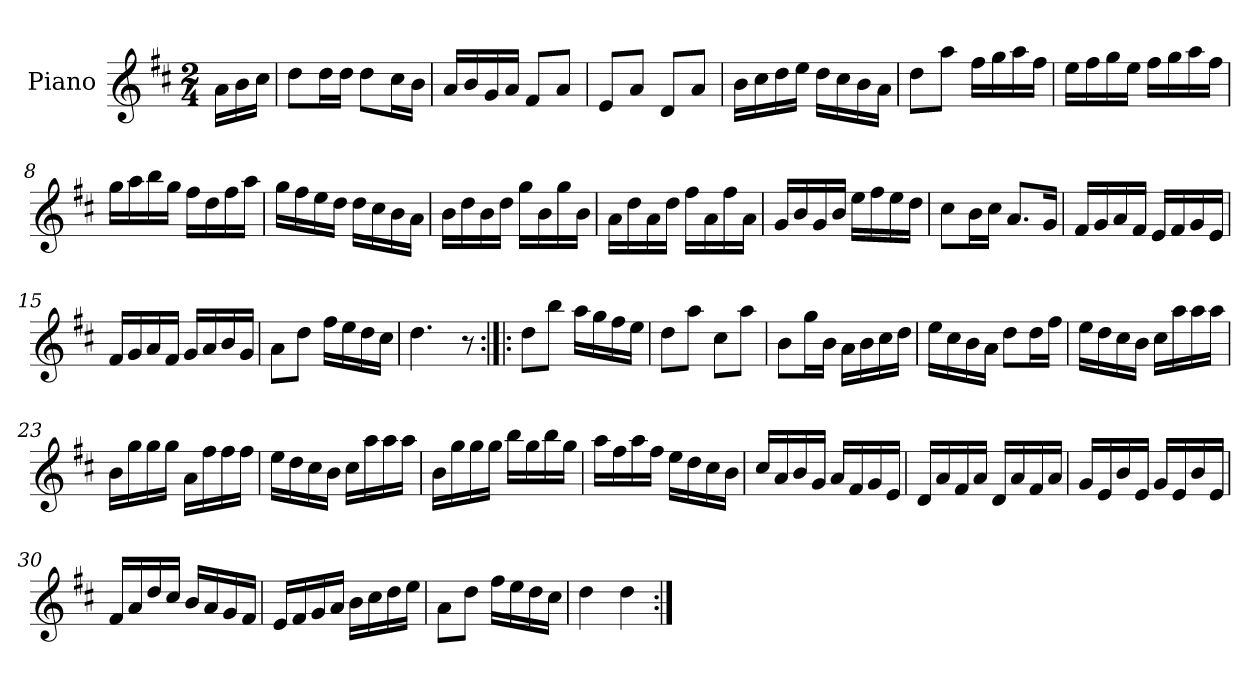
**kern
*part1
*staff1
*I"Piano
*I'Pno.
*clefG2
*k[f#c#]
*M2/4
*MM70
=1
16a\LL
16b\
16cc#\JJ
=2
8dd\L
16dd\L
16dd\JJ
8dd\L
16cc#\L
16b\JJ
=3
16a/LL
16b/
16g/
16a/JJ
8f#/L
8a/J
=4
8e/L
8a/J
8d/L
8a/J
=5
16b\LL
16cc#\
16dd\
16ee\JJ
16dd\LL
16cc#\
16b\
16a\JJ
=6
8dd\L
8aa\J
16ff#\LL
16gg\
16aa\
16ff#\JJ
=7
16ee\LL
16ff#\
16gg\
16ee\JJ
16ff#\LL
16gg\
16aa\
16ff#\JJ
!!LO:LB:g=z
=8
16gg\LL
16aa\
16bb\
16gg\JJ
16ff#\LL
16dd\
16ff#\
16aa\JJ
=9
16gg\LL
16ff#\
16ee\
16dd\JJ
16dd\LL
16cc#\
16b\
16a\JJ
=10
16b\LL
16dd\
16b\
16dd\JJ
16gg\LL
16b\
16gg\
16b\JJ
=11
16a\LL
16dd\
16a\
16dd\JJ
16ff#\LL
16a\
16ff#\
16a\JJ
=12
16g/LL
16b/
16g/
16b/JJ
16ee\LL
16ff#\
16ee\
16dd\JJ
=13
8cc#\L
16b\L
16cc#\JJ
8.a/L
16g/Jk
!!LO:LB:g=z
=14
16f#/LL
16g/
16a/
16f#/JJ
16e/LL
16f#/
16g/
16e/JJ
=15
16f#/LL
16g/
16a/
16f#/JJ
16g/LL
16a/
16b/
16g/JJ
=16
8a\L
8dd\J
16ff#\LL
16ee\
16dd\
16cc#\JJ
=17
4.dd\
8r
=18:|!|:
8dd\L
8bb\J
16aa\LL
16gg\
16ff#\
16ee\JJ
=19
8dd\L
8aa\J
8cc#\L
8aa\J
=20
8b\L
16gg\L
16b\JJ
16a\LL
16b\
16cc#\
16dd\JJ
!!LO:LB:g=z
=21
16ee\LL
16cc#\
16b\
16a\JJ
8dd\L
16dd\L
16ff#\JJ
=22
16ee\LL
16dd\
16cc#\
16b\JJ
16cc#\LL
16aa\
16aa\
16aa\JJ
=23
16b\LL
16gg\
16gg\
16gg\JJ
16a\LL
16ff#\
16ff#\
16ff#\JJ
=24
16ee\LL
16dd\
16cc#\
16b\JJ
16cc#\LL
16aa\
16aa\
16aa\JJ
=25
16b\LL
16gg\
16gg\
16gg\JJ
16bb\LL
16gg\
16bb\
16gg\JJ
=26
16aa\LL
16ff#\
16aa\
16ff#\JJ
16ee\LL
16dd\
16cc#\
16b\JJ
!!LO:LB:g=z
=27
16cc#/LL
16a/
16b/
16g/JJ
16a/LL
16f#/
16g/
16e/JJ
=28
16d/LL
16a/
16f#/
16a/JJ
16d/LL
16a/
16f#/
16a/JJ
=29
16g/LL
16e/
16b/
16e/JJ
16g/LL
16e/
16b/
16e/JJ
=30
16f#/LL
16a/
16dd/
16cc#/JJ
16b/LL
16a/
16g/
16f#/JJ
=31
16e/LL
16f#/
16g/
16a/JJ
16b\LL
16cc#\
16dd\
16ee\JJ
=32
8a\L
8dd\J
16ff#\LL
16ee\
16dd\
16cc#\JJ
=33
4dd\
4dd\
=:|!
*-
